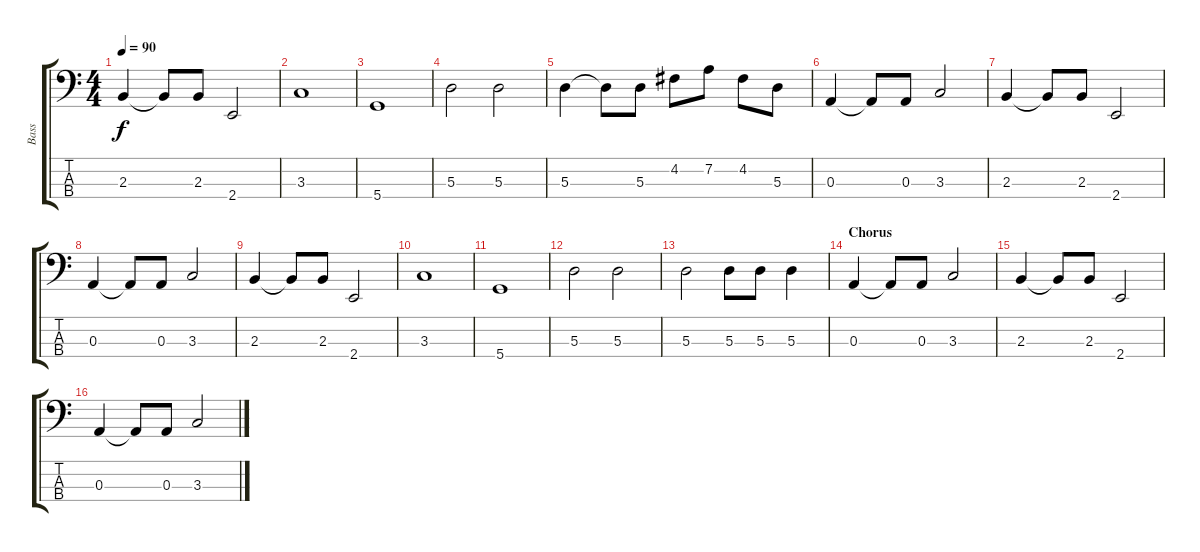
\track ("Bass" "Bass") {instrument electricbassfinger}
\staff {score tabs}
\tuning (G2 D2 A1 D1) {hide}
\ts (4 4)
\tempo 90
\clef f4
\ks c
2.3.4{dy f} 2.3{t}.8 2.3.8 2.4.2 |
3.3.1 |
5.4.1 |
5.3.2 5.3.2 |
5.3.4 5.3{t}.8 5.3.8 4.2.8 7.2.8 4.2.8 5.3.8 |
0.3.4 0.3{t}.8 0.3.8 3.3.2 |
2.3.4 2.3{t}.8 2.3.8 2.4.2 |
0.3.4 0.3{t}.8 0.3.8 3.3.2 |
2.3.4 2.3{t}.8 2.3.8 2.4.2 |
3.3.1 |
5.4.1 |
5.3.2 5.3.2 |
5.3.2 5.3.8 5.3.8 5.3.4 |
\section ("" "Chorus")
0.3.4 0.3{t}.8 0.3.8 3.3.2 |
2.3.4 2.3{t}.8 2.3.8 2.4.2 |
0.3.4 0.3{t}.8 0.3.8 3.3.2
